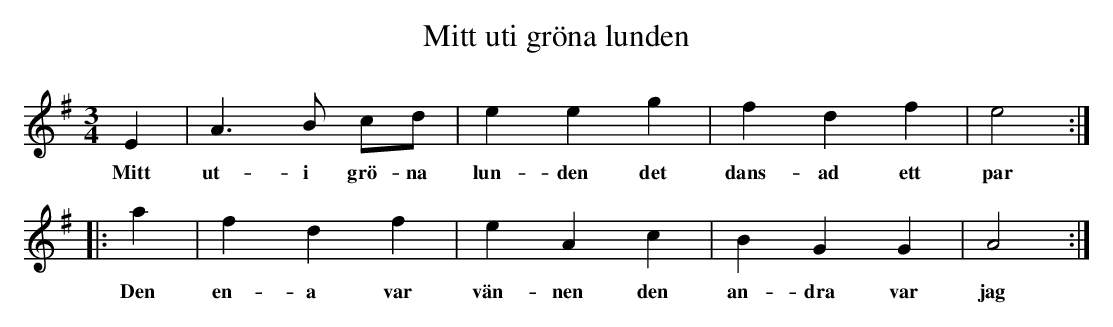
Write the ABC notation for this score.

X:1
T:Mitt uti gröna lunden
M:3/4
L:1/8
K:Ador
E2 | A3B cd | e2 e2 g2 | f2 d2 f2 | e4 :|
w: Mitt ut-i grö-na lun-den det dans-ad ett par
|: a2 | f2 d2 f2 | e2 A2 c2 | B2 G2 G2 | A4 :|
w: Den en-a var vän-nen den an-dra var jag
